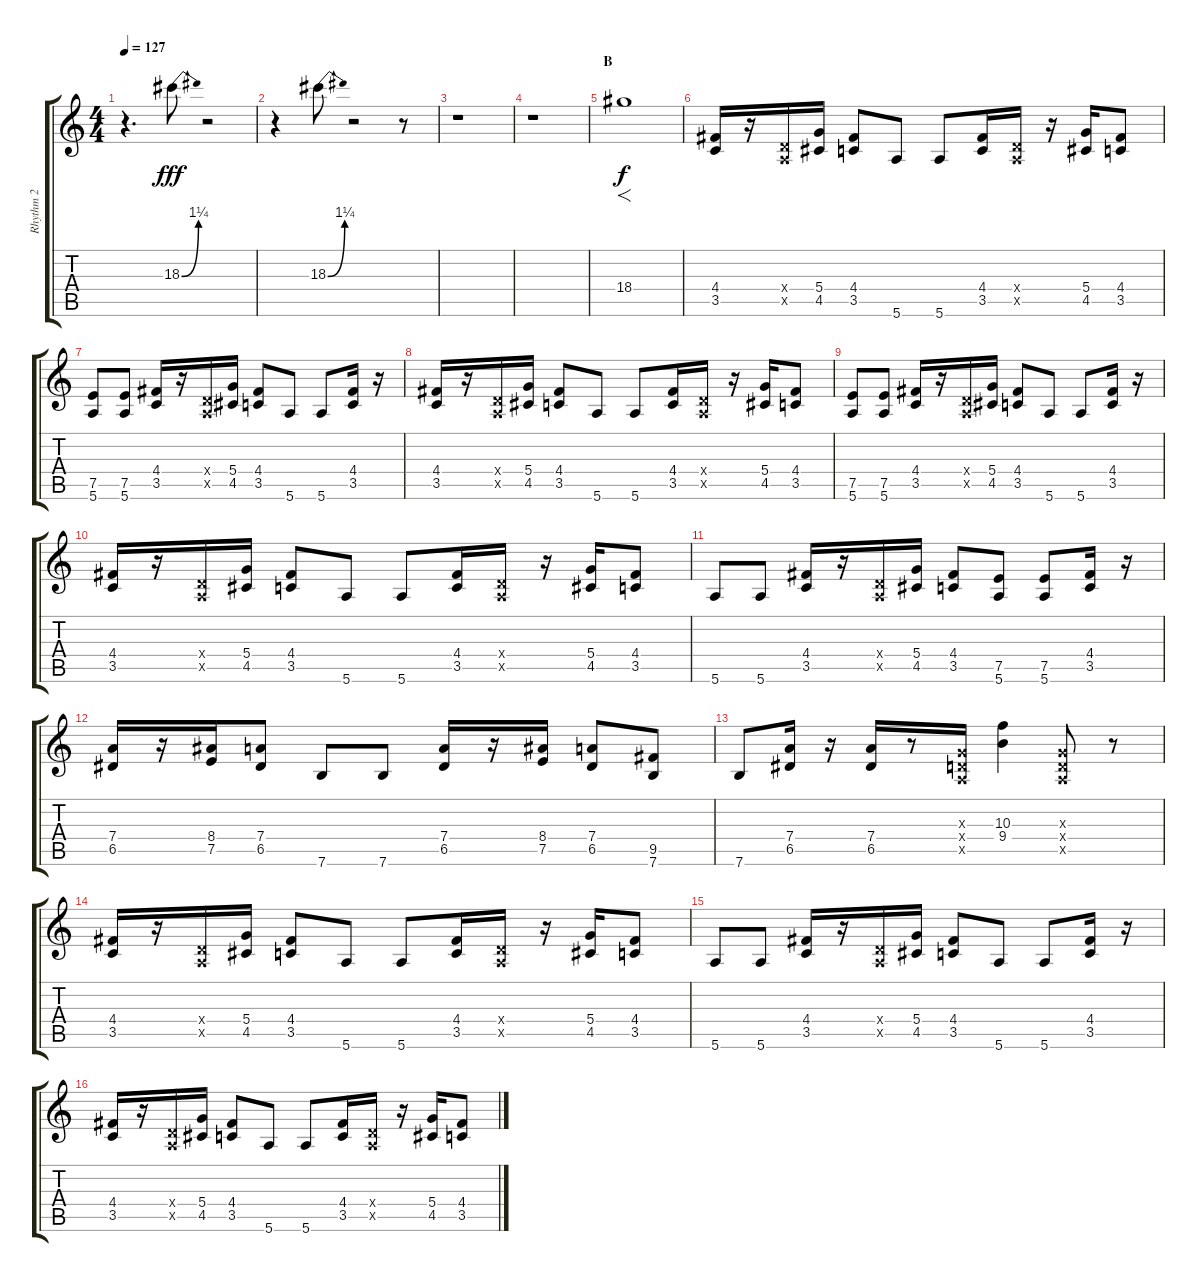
\track ("Rhythm 2" "Rhythm 2") {instrument distortionguitar}
\staff {score tabs}
\tuning (E4 B3 G3 D3 A2 E2) {hide}
\ts (4 4)
\tempo 127
\clef g2
\ks c
r.4{d dy f} 18.3{be (bend 0 0 60 5)}.8{dy fff} r.2 |
r.4 18.3{be (bend 0 0 60 5)}.8 r.2 r.8 |
r.1{balance 10} |
r.1 |
\section ("" "B")
18.4.1{f dy f} |
(4.4 3.5).16 r.16 (0.4{x} 0.5{x}).16 (5.4 4.5).16 (4.4 3.5).8 5.6.8 5.6.8 (4.4 3.5).16 (0.4{x} 0.5{x}).16 r.16 (5.4 4.5).16 (4.4 3.5).8 |
(7.5 5.6).8 (7.5 5.6).8 (4.4 3.5).16 r.16 (0.4{x} 0.5{x}).16 (5.4 4.5).16 (4.4 3.5).8 5.6.8 5.6.8 (4.4 3.5).16 r.16 |
(4.4 3.5).16 r.16 (0.4{x} 0.5{x}).16 (5.4 4.5).16 (4.4 3.5).8 5.6.8 5.6.8 (4.4 3.5).16 (0.4{x} 0.5{x}).16 r.16 (5.4 4.5).16 (4.4 3.5).8 |
(7.5 5.6).8 (7.5 5.6).8 (4.4 3.5).16 r.16 (0.4{x} 0.5{x}).16 (5.4 4.5).16 (4.4 3.5).8 5.6.8 5.6.8 (4.4 3.5).16 r.16 |
(4.4 3.5).16 r.16 (0.4{x} 0.5{x}).16 (5.4 4.5).16 (4.4 3.5).8 5.6.8 5.6.8 (4.4 3.5).16 (0.4{x} 0.5{x}).16 r.16 (5.4 4.5).16 (4.4 3.5).8 |
5.6.8 5.6.8 (4.4 3.5).16 r.16 (0.4{x} 0.5{x}).16 (5.4 4.5).16 (4.4 3.5).8 (7.5 5.6).8 (7.5 5.6).8 (4.4 3.5).16 r.16 |
(7.4 6.5).16{volume 14} r.16 (8.4 7.5).16 (7.4 6.5).8 7.6.8 7.6.8 (7.4 6.5).16 r.16 (8.4 7.5).16 (7.4 6.5).8 (9.5 7.6).8 |
7.6.8 (7.4 6.5).16 r.16 (7.4 6.5).16 r.8 (0.3{x} 0.4{x} 0.5{x}).16 (10.3 9.4).4 (0.3{x} 0.4{x} 0.5{x}).8 r.8 |
(4.4 3.5).16 r.16 (0.4{x} 0.5{x}).16 (5.4 4.5).16 (4.4 3.5).8 5.6.8 5.6.8 (4.4 3.5).16 (0.4{x} 0.5{x}).16 r.16 (5.4 4.5).16 (4.4 3.5).8 |
5.6.8 5.6.8 (4.4 3.5).16 r.16 (0.4{x} 0.5{x}).16 (5.4 4.5).16 (4.4 3.5).8 5.6.8 5.6.8 (4.4 3.5).16 r.16 |
(4.4 3.5).16 r.16 (0.4{x} 0.5{x}).16 (5.4 4.5).16 (4.4 3.5).8 5.6.8 5.6.8 (4.4 3.5).16 (0.4{x} 0.5{x}).16 r.16 (5.4 4.5).16 (4.4 3.5).8
